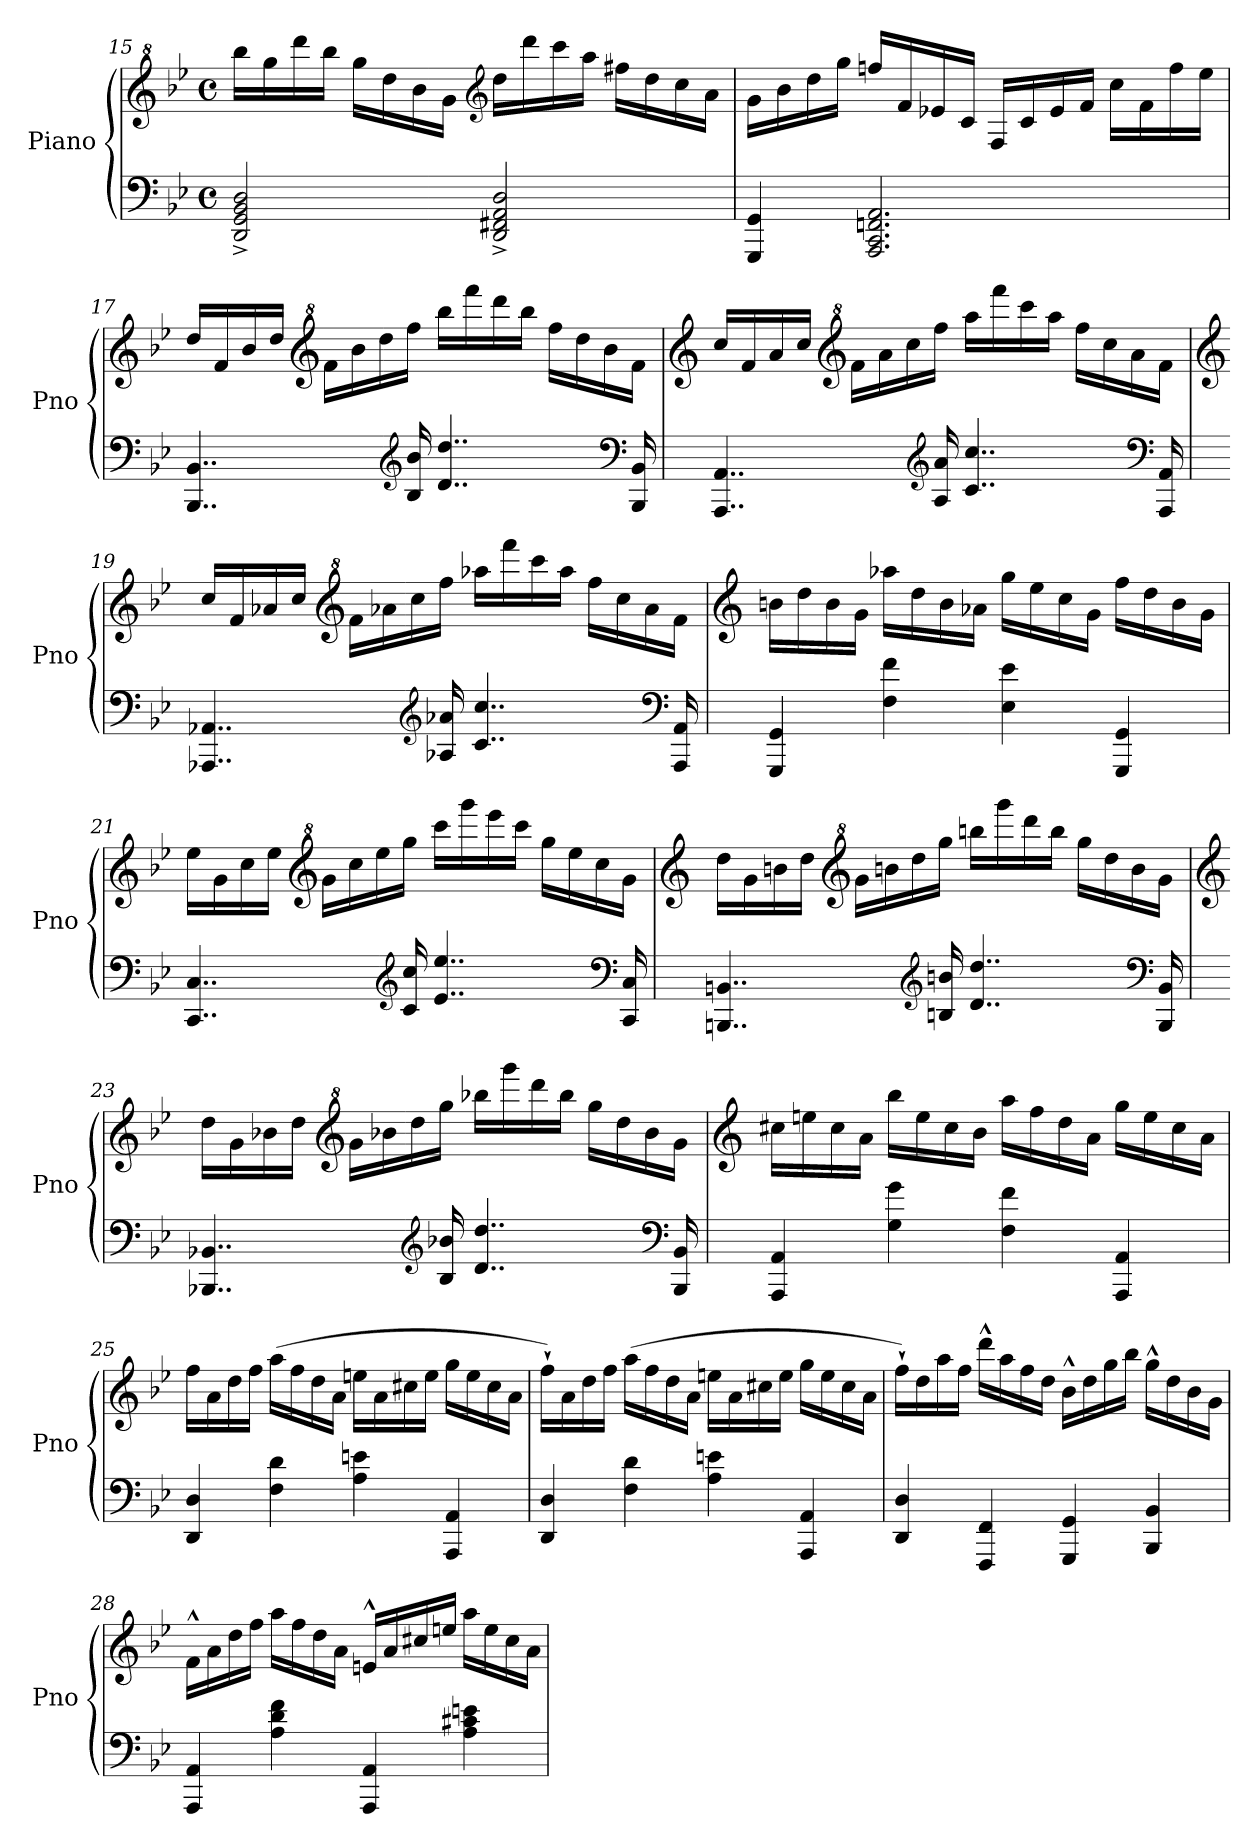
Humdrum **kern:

**kern	**kern
*part1	*part1
*staff2	*staff1
*I"Piano	*
*I'Pno	*
*clefF4	*clefG^2
*k[b-e-]	*k[b-e-]
*M4/4	*M4/4
*met(c)	*met(c)
=15	=15
2DD/^ 2GG/^ 2BB-/^ 2D/^	16bbb-\LL
.	16ggg\
.	16dddd\
.	16bbb-\JJ
.	16ggg\LL
.	16ddd\
.	16bb-\
.	16gg\JJ
*	*clefG2
2DD/^ 2FF#X/^ 2AA/^ 2D/^	16dd\LL
.	16ddd\
.	16ccc\
.	16aa\JJ
.	16ff#X\LL
.	16dd\
.	16cc\
.	16a\JJ
=16	=16
4GGG/ 4GG/	16g\LL
.	16b-\
.	16dd\
.	16gg\JJ
2.AAA/ 2.CC/ 2.FFn/ 2.AA/	16ffn/LL
.	16f/
.	16e-X/
.	16c/JJ
.	16F/LL
.	16c/
.	16e-/
.	16f/JJ
.	16cc\LL
.	16f\
.	16ff\
.	16ee-\JJ
=17	=17
4..BBB-/ 4..BB-/	16dd/LL
.	16f/
.	16b-/
.	16dd/JJ
*	*clefG^2
.	16ff\LL
.	16bb-\
.	16ddd\
*clefG2	*
16B-/ 16b-/	16fff\JJ
4..d/ 4..dd/	16bbb-\LL
.	16ffff\
.	16dddd\
.	16bbb-\JJ
.	16fff\LL
.	16ddd\
.	16bb-\
*clefF4	*
16BBB-/ 16BB-/	16ff\JJ
=18	=18
*	*clefG2
4..AAA/ 4..AA/	16cc/LL
.	16f/
.	16a/
.	16cc/JJ
*	*clefG^2
.	16ff\LL
.	16aa\
.	16ccc\
*clefG2	*
16A/ 16a/	16fff\JJ
4..c/ 4..cc/	16aaa\LL
.	16ffff\
.	16cccc\
.	16aaa\JJ
.	16fff\LL
.	16ccc\
.	16aa\
*clefF4	*
16AAA/ 16AA/	16ff\JJ
=19	=19
*	*clefG2
4..AAA-X/ 4..AA-X/	16cc/LL
.	16f/
.	16a-X/
.	16cc/JJ
*	*clefG^2
.	16ff\LL
.	16aa-X\
.	16ccc\
*clefG2	*
16A-X/ 16a-X/	16fff\JJ
4..c/ 4..cc/	16aaa-X\LL
.	16ffff\
.	16cccc\
.	16aaa-\JJ
.	16fff\LL
.	16ccc\
.	16aa-\
*clefF4	*
16AAA-/ 16AA-/	16ff\JJ
=20	=20
*	*clefG2
4GGG/ 4GG/	16bn\LL
.	16dd\
.	16b\
.	16g\JJ
4F\ 4f\	16aa-X\LL
.	16dd\
.	16b\
.	16a-X\JJ
4E-\ 4e-\	16gg\LL
.	16ee-\
.	16cc\
.	16g\JJ
4GGG/ 4GG/	16ff\LL
.	16dd\
.	16b\
.	16g\JJ
=21	=21
4..CC/ 4..C/	16ee-\LL
.	16g\
.	16cc\
.	16ee-\JJ
*	*clefG^2
.	16gg\LL
.	16ccc\
.	16eee-\
*clefG2	*
16c/ 16cc/	16ggg\JJ
4..e-/ 4..ee-/	16cccc\LL
.	16gggg\
.	16eeee-\
.	16cccc\JJ
.	16ggg\LL
.	16eee-\
.	16ccc\
*clefF4	*
16CC/ 16C/	16gg\JJ
=22	=22
*	*clefG2
4..BBBn/ 4..BBn/	16dd\LL
.	16g\
.	16bn\
.	16dd\JJ
*	*clefG^2
.	16gg\LL
.	16bbn\
.	16ddd\
*clefG2	*
16Bn/ 16bn/	16ggg\JJ
4..d/ 4..dd/	16bbbn\LL
.	16gggg\
.	16dddd\
.	16bbb\JJ
.	16ggg\LL
.	16ddd\
.	16bb\
*clefF4	*
16BBB/ 16BB/	16gg\JJ
=23	=23
*	*clefG2
4..BBB-X/ 4..BB-X/	16dd\LL
.	16g\
.	16b-X\
.	16dd\JJ
*	*clefG^2
.	16gg\LL
.	16bb-X\
.	16ddd\
*clefG2	*
16B-/ 16b-X/	16ggg\JJ
4..d/ 4..dd/	16bbb-X\LL
.	16gggg\
.	16dddd\
.	16bbb-\JJ
.	16ggg\LL
.	16ddd\
.	16bb-\
*clefF4	*
16BBB-/ 16BB-/	16gg\JJ
=24	=24
*	*clefG2
4AAA/ 4AA/	16cc#X\LL
.	16een\
.	16cc#\
.	16a\JJ
4G\ 4g\	16bb-\LL
.	16ee\
.	16cc#\
.	16b-\JJ
4F\ 4f\	16aa\LL
.	16ff\
.	16dd\
.	16a\JJ
4AAA/ 4AA/	16gg\LL
.	16ee\
.	16cc#\
.	16a\JJ
=25	=25
4DD/ 4D/	16ff\LL
.	16a\
.	16dd\
.	16ff\JJ
4F\ 4d\	(>16aa\LL
.	16ff\
.	16dd\
.	16a\JJ
4A\ 4en\	16een\LL
.	16a\
.	16cc#X\
.	16ee\JJ
4AAA/ 4AA/	16gg\LL
.	16ee\
.	16cc#\
.	16a\JJ
=26	=26
4DD/ 4D/	16ff`\LL)
.	16a\
.	16dd\
.	16ff\JJ
4F\ 4d\	(>16aa\LL
.	16ff\
.	16dd\
.	16a\JJ
4A\ 4en\	16een\LL
.	16a\
.	16cc#X\
.	16ee\JJ
4AAA/ 4AA/	16gg\LL
.	16ee\
.	16cc#\
.	16a\JJ
=27	=27
4DD/ 4D/	16ff`\LL)
.	16dd\
.	16aa\
.	16ff\JJ
4FFF/ 4FF/	16ddd^^\LL
.	16aa\
.	16ff\
.	16dd\JJ
4GGG/ 4GG/	16b-^^\LL
.	16dd\
.	16gg\
.	16bb-\JJ
4BBB-/ 4BB-/	16gg^^\LL
.	16dd\
.	16b-\
.	16g\JJ
=28	=28
4AAA/ 4AA/	16f^^\LL
.	16a\
.	16dd\
.	16ff\JJ
4A\ 4d\ 4f\	16aa\LL
.	16ff\
.	16dd\
.	16a\JJ
4AAA/ 4AA/	16en^^/LL
.	16a/
.	16cc#X/
.	16een/JJ
4A\ 4c#X\ 4en\	16aa\LL
.	16ee\
.	16cc#\
.	16a\JJ
=	=
*-	*-
